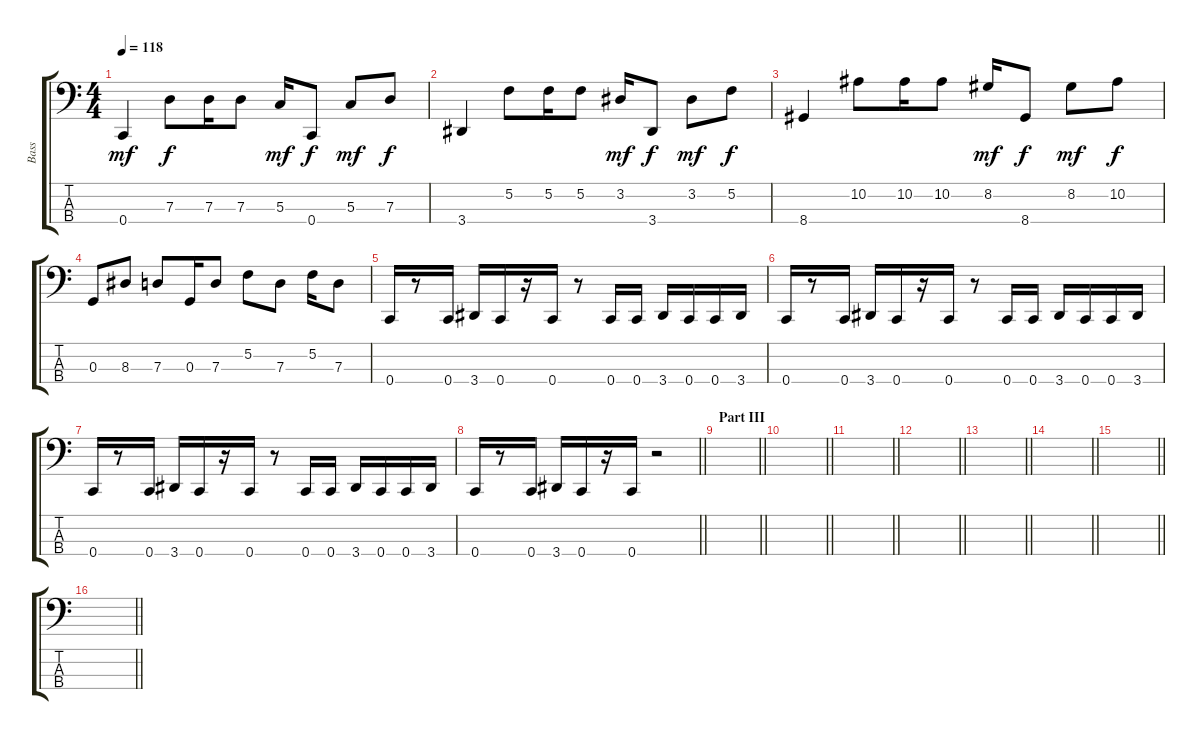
\track ("Bass" "Bass") {instrument electricbassfinger}
\staff {score tabs}
\tuning (F2 C2 G1 C1) {hide}
\ts (4 4)
\tempo 118
\clef f4
\ks c
0.4.4{dy mf} 7.3.8{dy f} 7.3.16 7.3.8 5.3.16{dy mf} 0.4.8{dy f} 5.3.8{dy mf} 7.3.8{dy f} |
3.4.4 5.2.8 5.2.16 5.2.8 3.2.16{dy mf} 3.4.8{dy f} 3.2.8{dy mf} 5.2.8{dy f} |
8.4.4 10.2.8 10.2.16 10.2.8 8.2.16{dy mf} 8.4.8{dy f} 8.2.8{dy mf} 10.2.8{dy f} |
0.3.8 8.3.8 7.3.8 0.3.16 7.3.8 5.2.8 7.3.8 5.2.16 7.3.8 |
0.4.16 r.8 0.4.16 3.4.16 0.4.16 r.16 0.4.16 r.8 0.4.16 0.4.16 3.4.16 0.4.16 0.4.16 3.4.16 |
0.4.16 r.8 0.4.16 3.4.16 0.4.16 r.16 0.4.16 r.8 0.4.16 0.4.16 3.4.16 0.4.16 0.4.16 3.4.16 |
0.4.16 r.8 0.4.16 3.4.16 0.4.16 r.16 0.4.16 r.8 0.4.16 0.4.16 3.4.16 0.4.16 0.4.16 3.4.16 |
\barLineRight lightlight
0.4.16 r.8 0.4.16 3.4.16 0.4.16 r.16 0.4.16 r.2 |
\section ("" "Part III")
\barLineRight lightlight
|
\barLineRight lightlight
|
\barLineRight lightlight
|
\barLineRight lightlight
|
\barLineRight lightlight
|
\barLineRight lightlight
|
\barLineRight lightlight
|
\barLineRight lightlight
